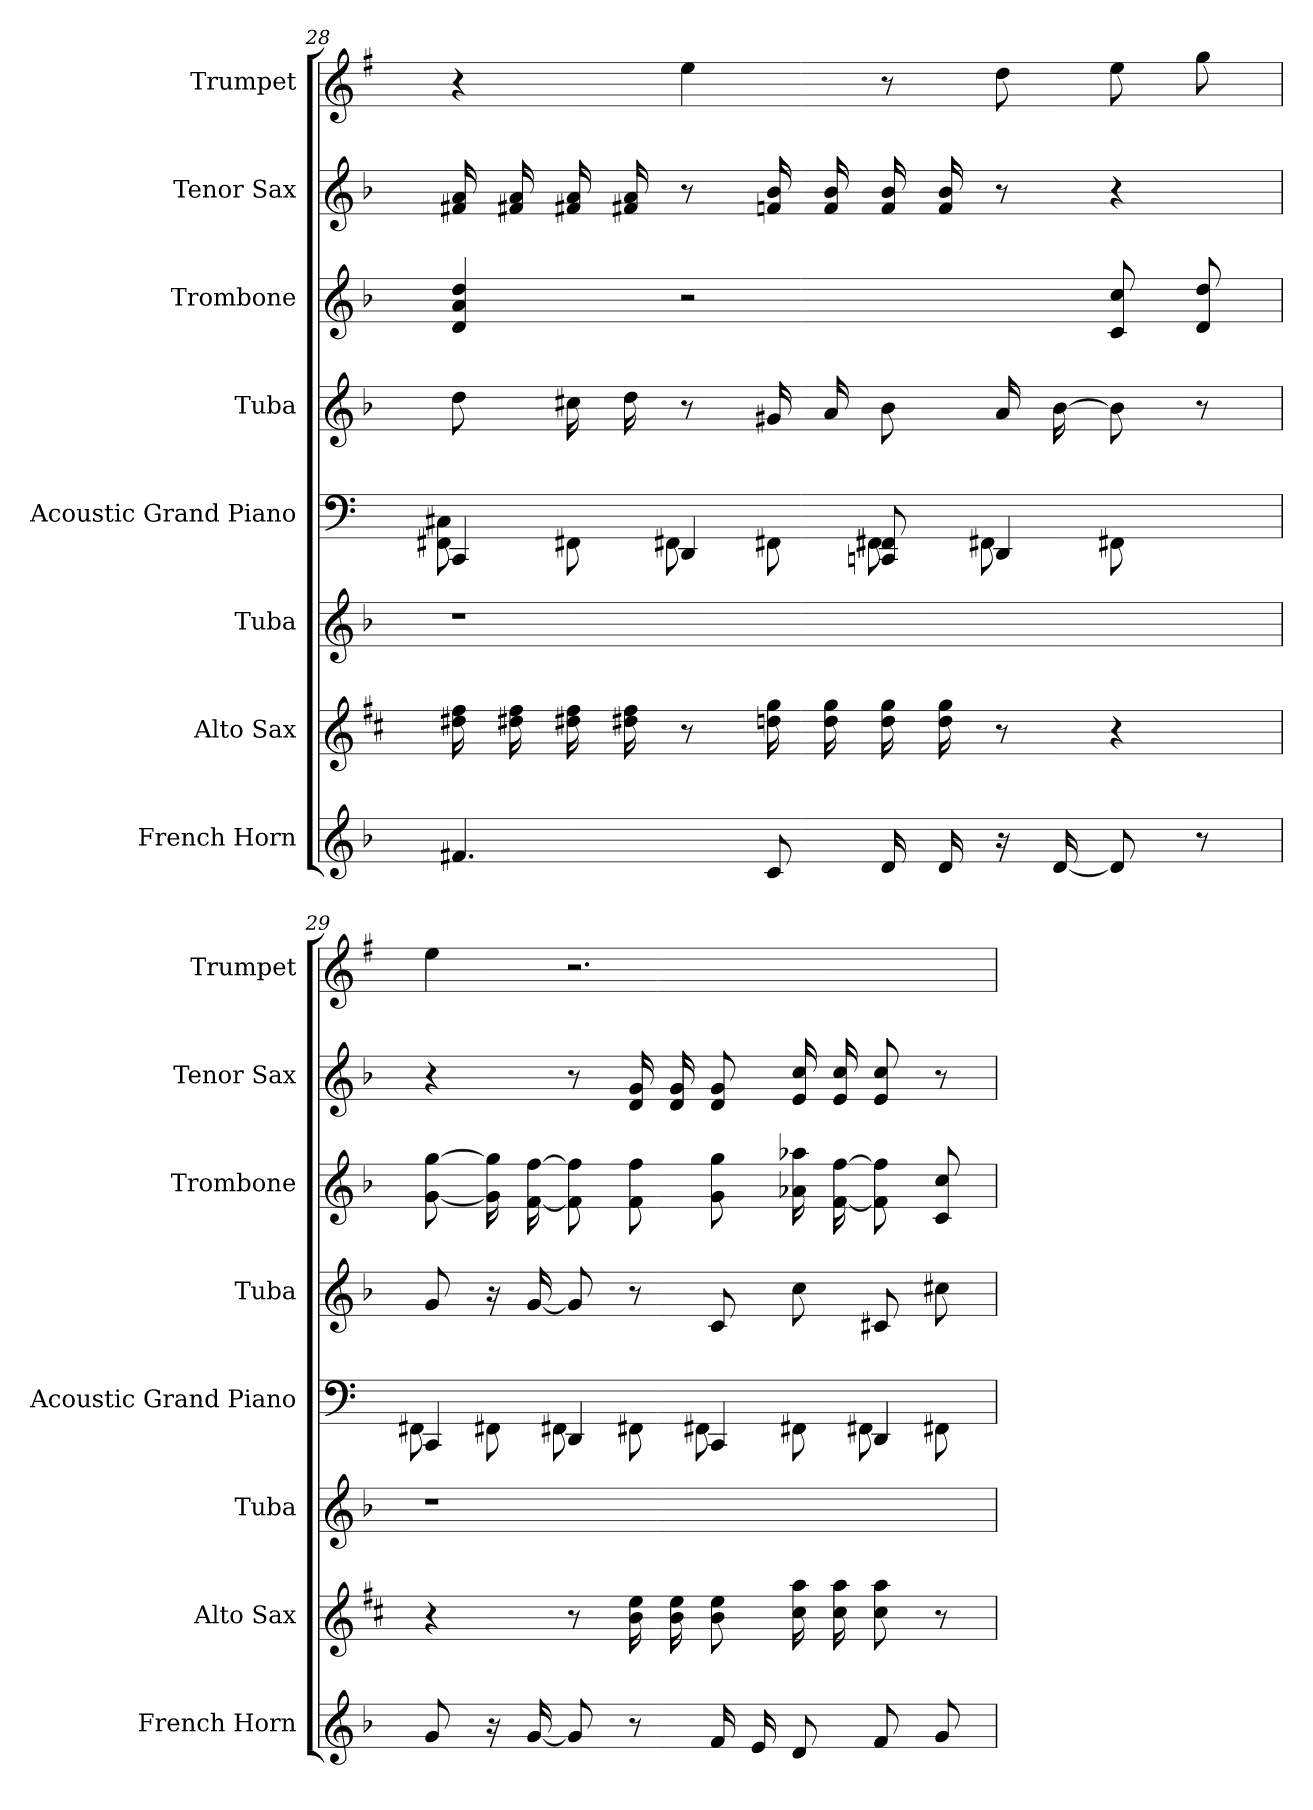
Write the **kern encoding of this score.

**kern	**kern	**kern	**kern	**kern	**kern	**kern	**kern
*part8	*part7	*part6	*part5	*part4	*part3	*part2	*part1
*staff8	*staff7	*staff6	*staff5	*staff4	*staff3	*staff2	*staff1
*I"French Horn	*I"Alto Sax	*I"Tuba	*I"Acoustic Grand Piano	*I"Tuba	*I"Trombone	*I"Tenor Sax	*I"Trumpet
*I'French Horn	*I'Alto Sax	*I'Tuba	*I'Acoustic Grand Piano	*I'Tuba	*I'Trombone	*I'Tenor Sax	*I'Trumpet
*clefG2	*clefG2	*clefG2	*clefF4	*clefG2	*clefG2	*clefG2	*clefG2
*ITrd8c14	*ITrd5c9	*ITrd15c26	*	*ITrd15c26	*ITrd8c14	*ITrd8c14	*ITrd1c2
*k[b-]	*k[b-]	*k[b-]	*	*k[b-]	*k[b-]	*k[b-]	*k[b-]
=28	=28	=28	=28	=28	=28	=28	=28
*	*	*	*^	*	*	*	*
4.F#X	16f#X 16a	1r	4CC	8FF#X 8C#X	8D	4D 4A 4d	16F#X 16A	4r
.	16f#X 16a	.	.	.	.	.	16F#X 16A	.
.	16f#X 16a	.	.	8FF#X	16C#X	.	16F#X 16A	.
.	16f#X 16a	.	.	.	16D	.	16F#X 16A	.
.	8r	.	4DD	8FF#X	8r	2r	8r	4dd
8C	16fn 16b-	.	.	8FF#X	16GG#X	.	16Fn 16B-	.
.	16f 16b-	.	.	.	16AA	.	16F 16B-	.
16D	16f 16b-	.	8CCn 8FF#X	8FF#X	8BB-	.	16F 16B-	8r
16D	16f 16b-	.	.	.	.	.	16F 16B-	.
16r	8r	.	4DD	8FF#X	16AA	.	8r	8cc
[16D	.	.	.	.	[16BB-	.	.	.
8D]	4r	.	.	8FF#X	8BB-]	8C 8c	4r	8dd
8r	.	.	8ryy	8ryy	8r	8D 8d	.	8ff
=29	=29	=29	=29	=29	=29	=29	=29	=29
8G	4r	1r	4CC	8FF#X	8GG	[8G [8g	4r	4dd
16r	.	.	.	8FF#X	16r	16G] 16g]	.	.
[16G	.	.	.	.	[16GG	[16F [16f	.	.
8G]	8r	.	4DD	8FF#X	8GG]	8F] 8f]	8r	2.r
8r	16d 16g	.	.	8FF#X	8r	8F 8f	16D 16G	.
.	16d 16g	.	.	.	.	.	16D 16G	.
16F	8d 8g	.	4CC	8FF#X	8CC	8G 8g	8D 8G	.
16E	.	.	.	.	.	.	.	.
8D	16e 16cc	.	.	8FF#X	8C	16A-X 16a-X	16E 16c	.
.	16e 16cc	.	.	.	.	[16F [16f	16E 16c	.
8F	8e 8cc	.	4DD	8FF#X	8CC#X	8F] 8f]	8E 8c	.
8G	8r	.	.	8FF#X	8C#X	8C 8c	8r	.
*	*	*	*v	*v	*	*	*	*
=	=	=	=	=	=	=	=
*-	*-	*-	*-	*-	*-	*-	*-
